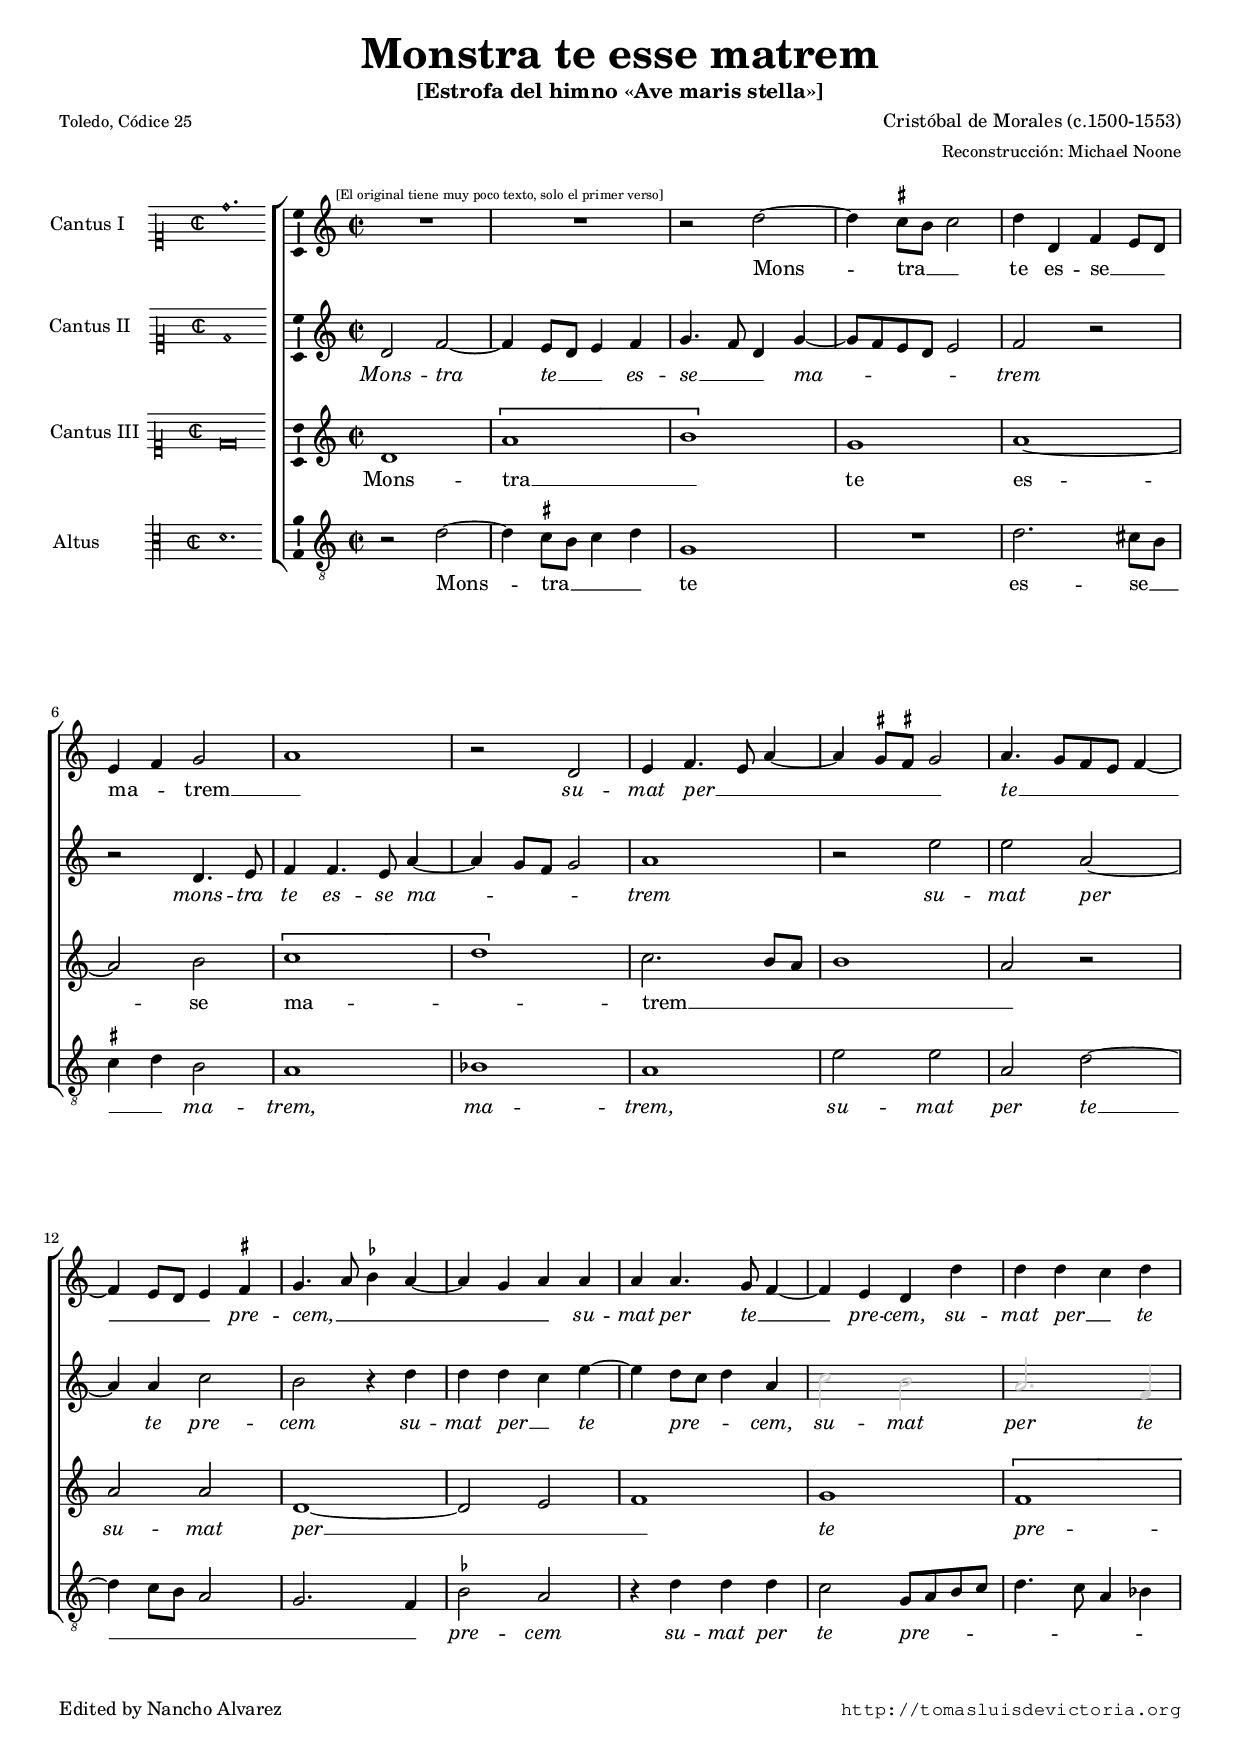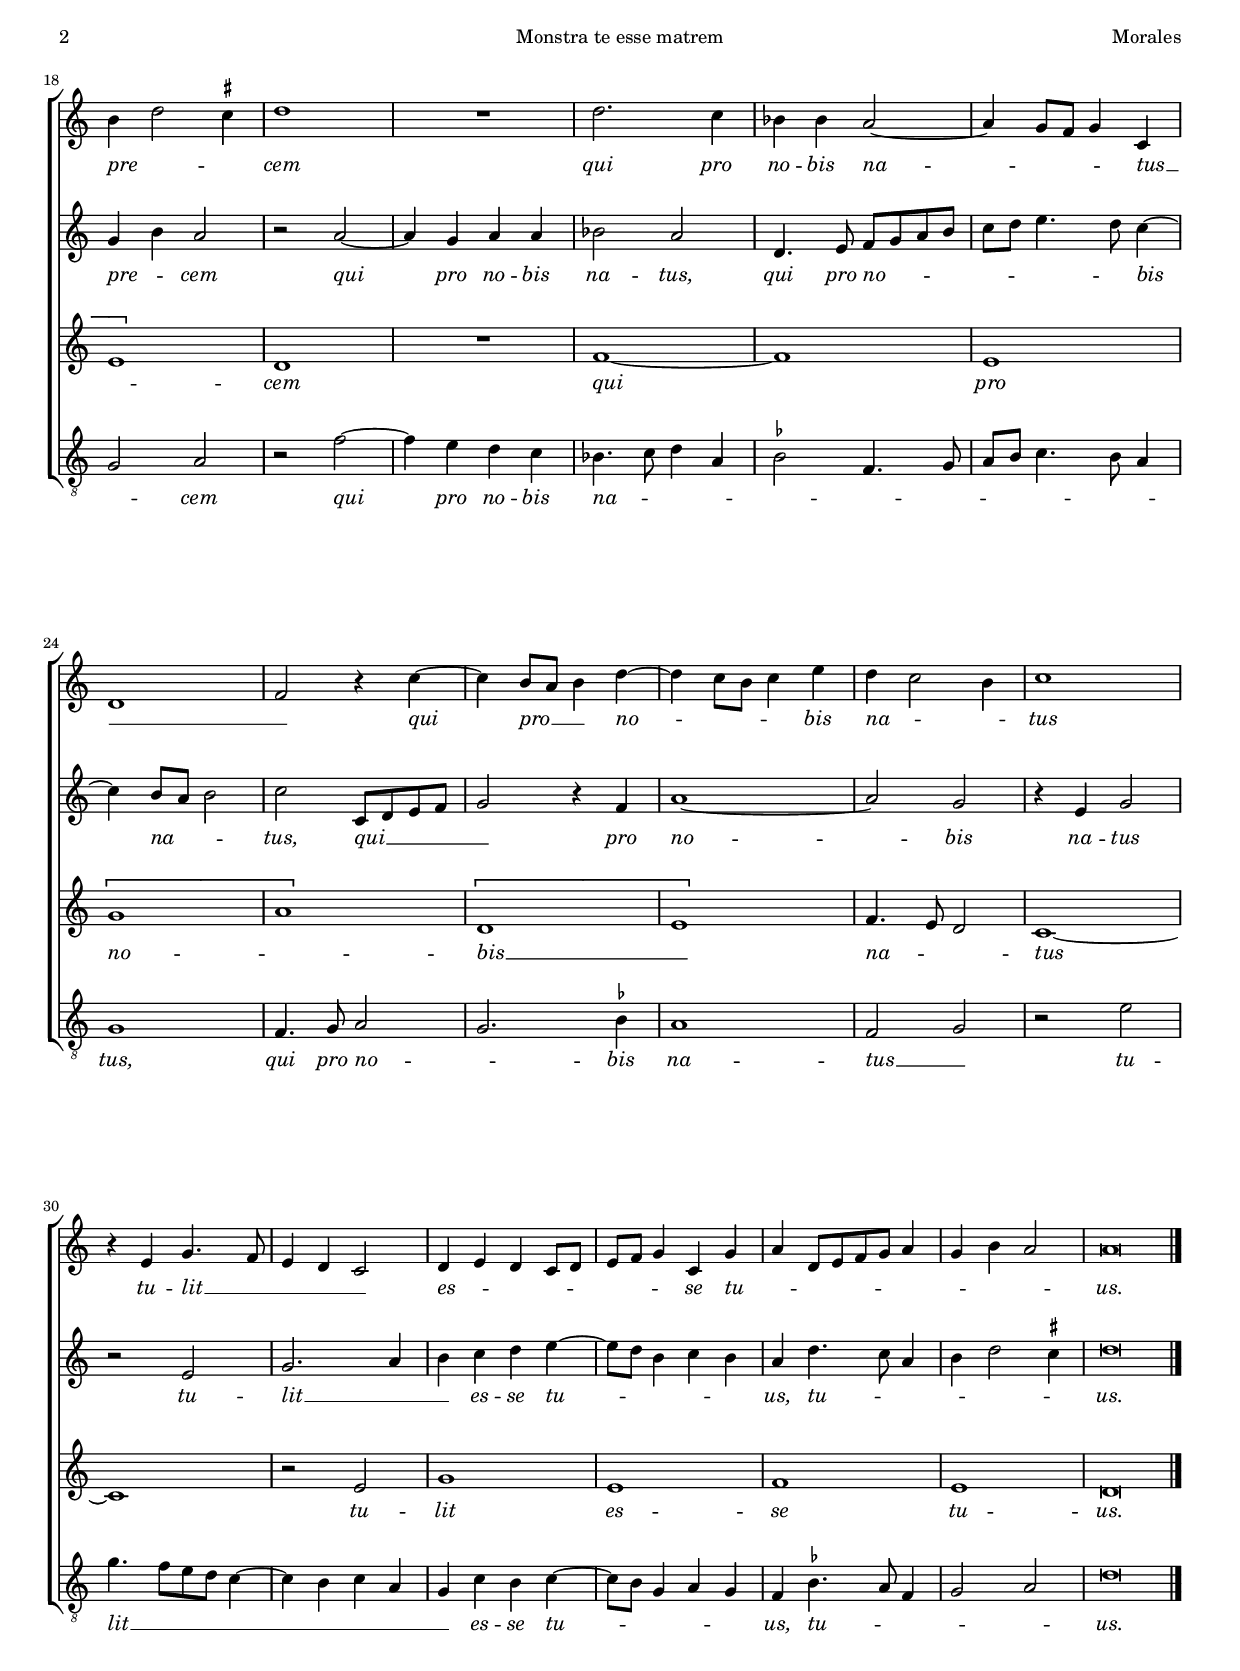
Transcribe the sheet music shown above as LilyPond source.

\version "2.16.0"

#(set-default-paper-size "a4")
#(set-global-staff-size 16.3)
#(ly:set-option 'point-and-click #f)
%mobile -s16.0 -i3.7

mtempo={\tempo 4 = 100}
mtempob={\tempo 4 = 50}

colorclaro=#(rgb-color .8 .8 .8)
coloroscuro=#(rgb-color 0 0 0)

mnon={
\override NoteHead #'color = \colorclaro
\override Stem #'color = \colorclaro
\override Beam #'color = \colorclaro
\override Flag #'color = \colorclaro
\override Dots #'color = \colorclaro
\override Tie #'color = \colorclaro
\override Rest #'color = \colorclaro
\override AccidentalSuggestion #'color = \colorclaro
\override MultiMeasureRest #'color = \colorclaro
}
mnoff={
\override NoteHead #'color = \coloroscuro
\override Stem #'color = \coloroscuro
\override Beam #'color = \coloroscuro
\override Flag #'color = \coloroscuro
\override Dots #'color = \coloroscuro
\override Tie #'color = \coloroscuro
\override Rest #'color = \coloroscuro
\override AccidentalSuggestion #'color = \coloroscuro
\override MultiMeasureRest #'color = \coloroscuro
}
mt=#(define-music-function (parser location offset) (number?) ; move lyric text
      #{ \once \override LyricText.X-offset = -$offset #})

italicas=\override LyricText #'font-shape = #'italic
rectas=\override LyricText #'font-shape = #'upright
ss=\once \set suggestAccidentals = ##t
incipitwidth = 20

htitle="Monstra te esse matrem"
hcomposer="Morales"

\header {
	title=\markup{\fontsize #3 "Monstra te esse matrem"} % hay otra pieza del mismo título en el manuscrito, subtitulada "el viejo"
	subtitle="[Estrofa del himno «Ave maris stella»]"
	%subsubtitle=\markup{\null \vspace #2 }
	composer=\markup{\right-column{"Cristóbal de Morales (c.1500-1553)" \smaller "Reconstrucción: Michael Noone"}}
	%opus="(-)"
	poet=\markup{\smaller "Toledo, Códice 25"} 
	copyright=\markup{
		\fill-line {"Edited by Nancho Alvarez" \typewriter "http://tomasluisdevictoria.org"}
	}
%	tagline=""
}

global={
 \mark \markup{\fontsize #-5 "[El original tiene muy poco texto, solo el primer verso]"}  % Noone tampoco pone la letra
 \key c \major \time 2/2 \skip 1*36 \bar "|."

}


cantus=\relative c''{
	R1*2
	r2 d ~
	d4 \ss cis8 b cis2
	d4 d, f e8 d
	e4 f g2
	a1
	r2 d,
	e4 f4. e8 a4 ~
	a \ss gis8 \ss fis gis2
	a4. g8[ f e] f4 ~
	f e8 d e4 \ss fis
	g4. a8 \ss bes4 a ~
	a4 g a a
	a4 a4. g8 f4 ~
	f4 e d d'
	d d c d
	b d2 \ss cis4
	d1
	R1
	d2. c4
	bes4 bes a2 ~
	a4 g8 f g4 c,
	d1
	f2 r4 c' ~
	c b8 a b4 d4 ~
	d c8 b c4 e
	d c2 b4
	c1
	r4 e, g4. f8
	e4 d c2
	d4 e d c8 d
	e f g4 c, g'
	a4 d,8[ e f g] a4
	g4 b a2
	a\breve*1/2
}

altus=\relative c'{
	d2 f ~
	f4 e8 d e4 f
	g4. f8 d4 g ~
	g8 f e d e2
	f2 r
	r d4. e8
	f4 f4. e8 a4 ~
	a4 g8 f g2
	a1
	r2 e'
	e a, ~
	a4 a c2
	b2 r4 d
	d d c e ~
	e4 d8 c d4 a
	\mnon c2 b
	a2. f4 \mnoff
	g4 b a2
	r2 a ~
	a4 g a a
	bes2 a
	d,4. e8 f g a b
	c d e4. d8 c4 ~
	c4 b8 a b2
	c2 c,8 d e f
	g2 r4 f 
	a1 ~
	a2 g
	r4 e g2
	r2 e
	g2. a4
	b c d e ~
	e8 d b4 c b
	a d4. c8 a4
	b d2 \ss cis4 
	d\breve*1/2
}

tenor=\relative c'{
	d1
	\[a'1
	b\]
	g
	a1 ~
	a2 b
	\[c1
	d\]
	c2. b8 a
	b1
	a2 r
	a2 a
	d,1 ~
	d2 e
	f1
	g
	\[f
	e\]
	d
	R1
	f ~
	f
	e
	\[g
	a\]
	\[d,
	e\]
	f4. e8 d2
	c1 ~
	c
	r2 e
	g1
	e
	f
	e
	d\breve*1/2
}

bassus=\relative c'{
	r2 d ~
	d4 \ss cis8 b cis4 d
	g,1
	R1
	d'2. cis8 b
	\ss cis4 d b2
	a1
	bes
	a
	e'2 e
	a, d ~
	d4 c8 b a2
	g2. f4
	\ss bes2 a
	r4 d d d
	c2 g8 a b c
	d4. c8 a4 bes
	g2 a
	r2 f' ~
	f4 e d c
	bes4. c8 d4 a
	\ss bes2 f4. g8
	a b c4. b8 a4
	g1
	f4. g8 a2
	g2. \ss bes4
	a1
	f2 g
	r2 e'
	g4. f8[ e d] c4 ~
	c4 b c a
	g c b c ~
	c8 b g4 a g
	f4 \ss bes4. a8 f4
	g2 a
	d\breve*1/2
}

textocantus=\lyricmode{
Mons -- tra __ _ _ te es -- se __ _ _ ma -- _ \mt #1 trem __ _
\italicas
su -- mat per __ _ _ _ _ _ te __ _ _ _ _ _ _ _ pre -- cem, __ _ _ _ _ _ 
su -- mat per te __ _ pre -- cem,
su -- mat per __ _ te pre -- _ _ cem
qui pro no -- bis na -- _ _ _ tus __ _ _
qui pro __ _ _ no -- _ _ _ bis na -- _ _ tus
tu -- lit __ _ _ _ _ es -- _ _ _ _ _ _ _ se tu -- _ _ _ _ _ _ _ _ _ us.
}

textoaltus=\lyricmode{
\italicas
Mons -- tra te __ _ _ es -- se __ _ _ ma -- _ _ _ _ trem
mons -- tra te es -- se ma -- _ _ _ trem
su -- mat per te pre -- cem
su -- mat per __ _ te pre -- _ _ cem,
su -- mat per te pre -- _ cem
qui pro no -- bis na -- tus,
qui pro no -- _ _ _ _ _ _ _ bis na -- _ _ tus,
qui __ _ _ _ _ pro no -- bis na -- tus
tu -- lit __ _ _ es -- se tu -- _ _ _ _ us,
tu -- _ _ _ _ _ us.
}

textotenor=\lyricmode{
Mons -- tra __ _ te es -- se ma -- _ trem __ _ _ _ _ 
\italicas
su -- mat per __ _ _ te pre -- _ cem
qui pro no -- _ bis __ _ na -- _ _ tus
tu -- lit es -- se tu -- us.
}

textobassus=\lyricmode{
Mons -- tra __ _ _ _ te es -- se __ _ _ _ \italicas ma -- trem,
ma -- trem,
su -- mat per te __ _ _ _ _ _ pre -- cem
su -- mat per te pre -- _ _ _ _ _ _ _ _ cem
qui pro no -- bis na -- _ _ _ _ _ _ _ _ _ _ _ tus,
qui pro no -- _ bis na -- tus __ _
tu -- lit __ _ _ _ _ _ _ _ _ es -- se tu -- _ _ _ _ us,
tu -- _ _ _ _ us.
}


incipitcantus=\markup{
	\score{
		{ 
		\set Staff.instrumentName="Cantus I    " % Tiple
		\override NoteHead   #'style = #'neomensural
		\override Staff.TimeSignature #'style = #'neomensural
		\cadenzaOn 
		\clef "petrucci-c1"
		\key c \major
		\time 2/2
		d''1.
		} 
	\layout { line-width=\incipitwidth indent = 0 }
	}
}

incipitaltus=\markup{
	\score{
		{ 
		\set Staff.instrumentName="Cantus II   "
		\override NoteHead   #'style = #'neomensural 
		\override Staff.TimeSignature #'style = #'neomensural
		\cadenzaOn 
		\clef "petrucci-c1"
		\key c \major
		\time 2/2
		d'1
		} 
	\layout { line-width=\incipitwidth indent = 0 }
	}
}


incipittenor=\markup{
	\score{
		{ 
		\set Staff.instrumentName="Cantus III "
		\override NoteHead   #'style = #'neomensural 
		\override Staff.TimeSignature #'style = #'neomensural
		\cadenzaOn 
		\clef "petrucci-c1"
		\key c \major
		\time 2/2
		d'\breve
		} 
	\layout { line-width=\incipitwidth indent=0 }
	}
}

incipitbassus=\markup{
	\score{
		{ 
		\set Staff.instrumentName="Altus        "
		\override NoteHead   #'style = #'neomensural
		\override Staff.TimeSignature #'style = #'neomensural
		\cadenzaOn 
		\clef "petrucci-c3"
		\key c \major
		\time 2/2
		d'1.
		} 
	\layout { line-width=\incipitwidth indent = 0 }
	}
}


\score {\transpose c' c'{
\new ChoirStaff<<

	\new Staff <<\global
	\new Voice="v1" {
		\set Staff.instrumentName=\incipitcantus
		\clef "treble"
		\cantus }
	\new Lyrics \lyricsto "v1" {\textocantus }
	>>

	\new Staff <<\global
	\new Voice="v2" {
		\set Staff.instrumentName=\incipitaltus
		\clef "treble"
		\altus }
	\new Lyrics \lyricsto "v2" {\textoaltus }
	>>
	
	\new Staff <<\global
	\new Voice="v3" {
		\set Staff.instrumentName=\incipittenor
		\clef "treble"
		\tenor }
	\new Lyrics \lyricsto "v3" {\textotenor }
	>>

	\new Staff <<\global
	\new Voice="v4" {
		\set Staff.instrumentName=\incipitbassus
		\clef "G_8"
		\bassus }
	\new Lyrics \lyricsto "v4" {\textobassus }
	>>
	
>>

	} % transpose

\layout{ 
	\context {\Lyrics 
		\override VerticalAxisGroup #'staff-affinity = #UP
		\override VerticalAxisGroup #'nonstaff-relatedstaff-spacing =
			#'((basic-distance . 0) (minimum-distance . 0) (padding . 1))
		%\override LyricText #'font-size = #1.2
		\override LyricHyphen #'minimum-distance = #0.5
	}
	\context {\Score 
                tempoHideNote = ##t
		\override BarNumber #'padding = #2 
	}
	\context {\Voice 
		%melismaBusyProperties = #'()
		%autoBeaming = ##f
	}
	\context {\Staff 
                %\RemoveEmptyStaves
                %\override VerticalAxisGroup #'remove-first = ##t
		\override VerticalAxisGroup #'staff-staff-spacing =
			#'((basic-distance . 10) (minimum-distance . 0) (padding . 1)) %notablet
		        %tablet #'((basic-distance . 15) (minimum-distance . 0) (padding . 1))
		\consists Ambitus_engraver 
		\override LigatureBracket #'padding = #1
	}
}

%\midi { \mtempo }

}


\paper{
	evenHeaderMarkup=\markup  \fill-line { \fromproperty #'page:page-number-string \htitle \hcomposer }
	oddHeaderMarkup= \markup  \fill-line { \on-the-fly #not-first-page \hcomposer \on-the-fly #not-first-page \htitle \on-the-fly #not-first-page \fromproperty #'page:page-number-string }
	%system-count=8
	ragged-last-bottom = ##f
	indent=3.8\cm
	system-system-spacing =
	#'((basic-distance . 20) (minimum-distance . 0) (padding . 5))
	top-system-spacing = % header
	#'((basic-distance . 8) (minimum-distance . 0) (padding . 0))
	last-bottom-spacing = % footer
	#'((basic-distance . 12) (minimum-distance . 0) (padding . 0))
	%top-markup-spacing #'basic-distance = 0
	markup-system-spacing #'basic-distance = 15

}
